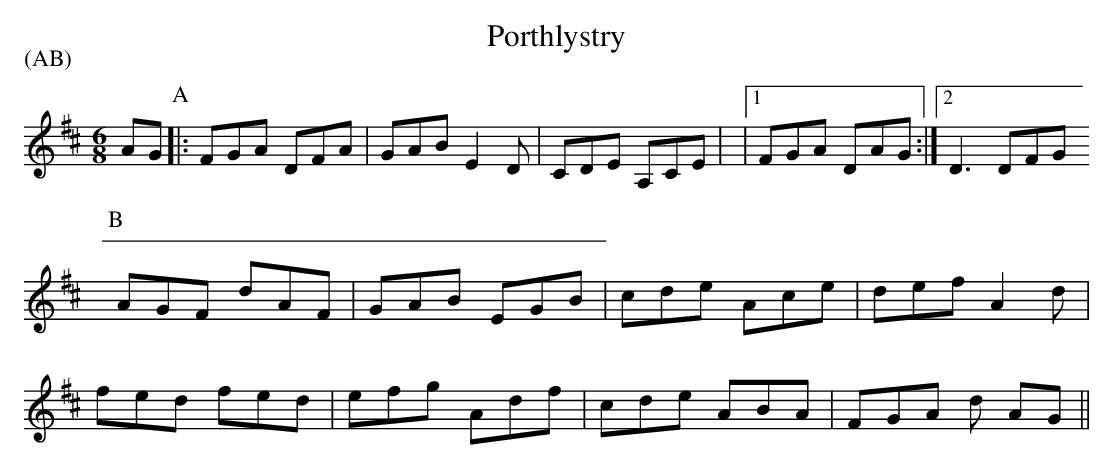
X:1
T: Porthlystry
P:(AB)
M: 6/8
L: 1/8
K: D
AG \
P:A \
|: FGA DFA | GAB E2 D | CDE A,CE | |1 FGA DAG :|2 D3 DFG
P:B
AGF dAF | GAB EGB | cde Ace |  def A2d |
fed fed | efg Adf | cde ABA | FGA d AG ||
